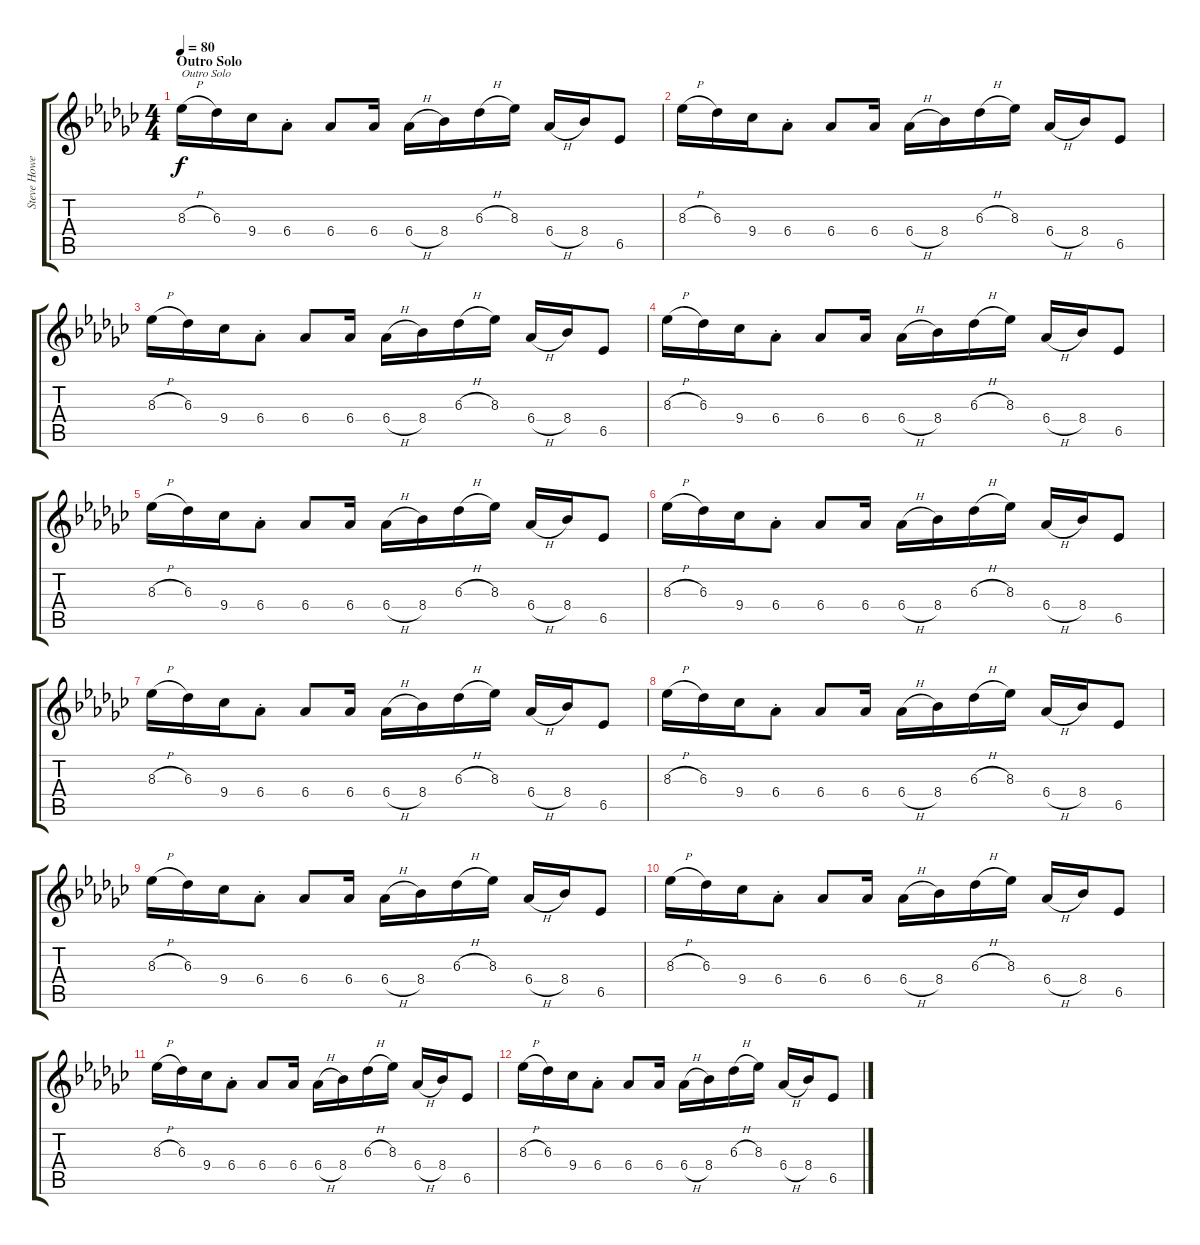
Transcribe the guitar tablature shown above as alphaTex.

\track ("Steve Howe 1" "Steve Howe") {instrument overdrivenguitar}
\staff {score tabs}
\tuning (E4 B3 G3 D3 A2 E2) {hide}
\ts (4 4)
\section ("" "Outro Solo")
\tempo 80
\clef g2
\ks gb
8.3{h}.16{txt "Outro Solo" dy f} 6.3.16 9.4.16 6.4{st}.8 6.4.8 6.4.16 6.4{h}.16 8.4.16 6.3{h}.16 8.3.16 6.4{h}.16 8.4.16 6.5.8 |
8.3{h}.16 6.3.16 9.4.16 6.4{st}.8 6.4.8 6.4.16 6.4{h}.16 8.4.16 6.3{h}.16 8.3.16 6.4{h}.16 8.4.16 6.5.8 |
8.3{h}.16 6.3.16 9.4.16 6.4{st}.8 6.4.8 6.4.16 6.4{h}.16 8.4.16 6.3{h}.16 8.3.16 6.4{h}.16 8.4.16 6.5.8 |
8.3{h}.16 6.3.16 9.4.16 6.4{st}.8 6.4.8 6.4.16 6.4{h}.16 8.4.16 6.3{h}.16 8.3.16 6.4{h}.16 8.4.16 6.5.8 |
8.3{h}.16 6.3.16 9.4.16 6.4{st}.8 6.4.8 6.4.16 6.4{h}.16 8.4.16 6.3{h}.16 8.3.16 6.4{h}.16 8.4.16 6.5.8 |
8.3{h}.16 6.3.16 9.4.16 6.4{st}.8 6.4.8 6.4.16 6.4{h}.16 8.4.16 6.3{h}.16 8.3.16 6.4{h}.16 8.4.16 6.5.8 |
8.3{h}.16 6.3.16 9.4.16 6.4{st}.8 6.4.8 6.4.16 6.4{h}.16 8.4.16 6.3{h}.16 8.3.16 6.4{h}.16 8.4.16 6.5.8 |
8.3{h}.16 6.3.16 9.4.16 6.4{st}.8 6.4.8 6.4.16 6.4{h}.16 8.4.16 6.3{h}.16 8.3.16 6.4{h}.16 8.4.16 6.5.8 |
8.3{h}.16 6.3.16 9.4.16 6.4{st}.8 6.4.8 6.4.16 6.4{h}.16 8.4.16 6.3{h}.16 8.3.16 6.4{h}.16 8.4.16 6.5.8 |
8.3{h}.16 6.3.16 9.4.16 6.4{st}.8 6.4.8 6.4.16 6.4{h}.16 8.4.16 6.3{h}.16 8.3.16 6.4{h}.16 8.4.16 6.5.8 |
8.3{h}.16 6.3.16 9.4.16 6.4{st}.8 6.4.8 6.4.16 6.4{h}.16 8.4.16 6.3{h}.16 8.3.16 6.4{h}.16 8.4.16 6.5.8 |
8.3{h}.16 6.3.16 9.4.16 6.4{st}.8 6.4.8 6.4.16 6.4{h}.16 8.4.16 6.3{h}.16 8.3.16 6.4{h}.16 8.4.16 6.5.8
